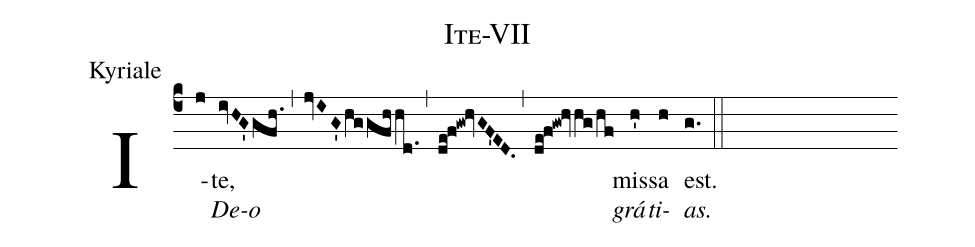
name:Ite-VII;
office-part:Kyriale;
%%
(c4)  I(j)te,[De-o](ivHG'gfh.) (,)
(jvIG'hggfhhd.) (,)
(de!f!gw!hvGF'ED.) (,)
(de!f!gw!hvhg!/hf) mis[grá](h')sa[ti-](h) est.[as.](g.) (::)
